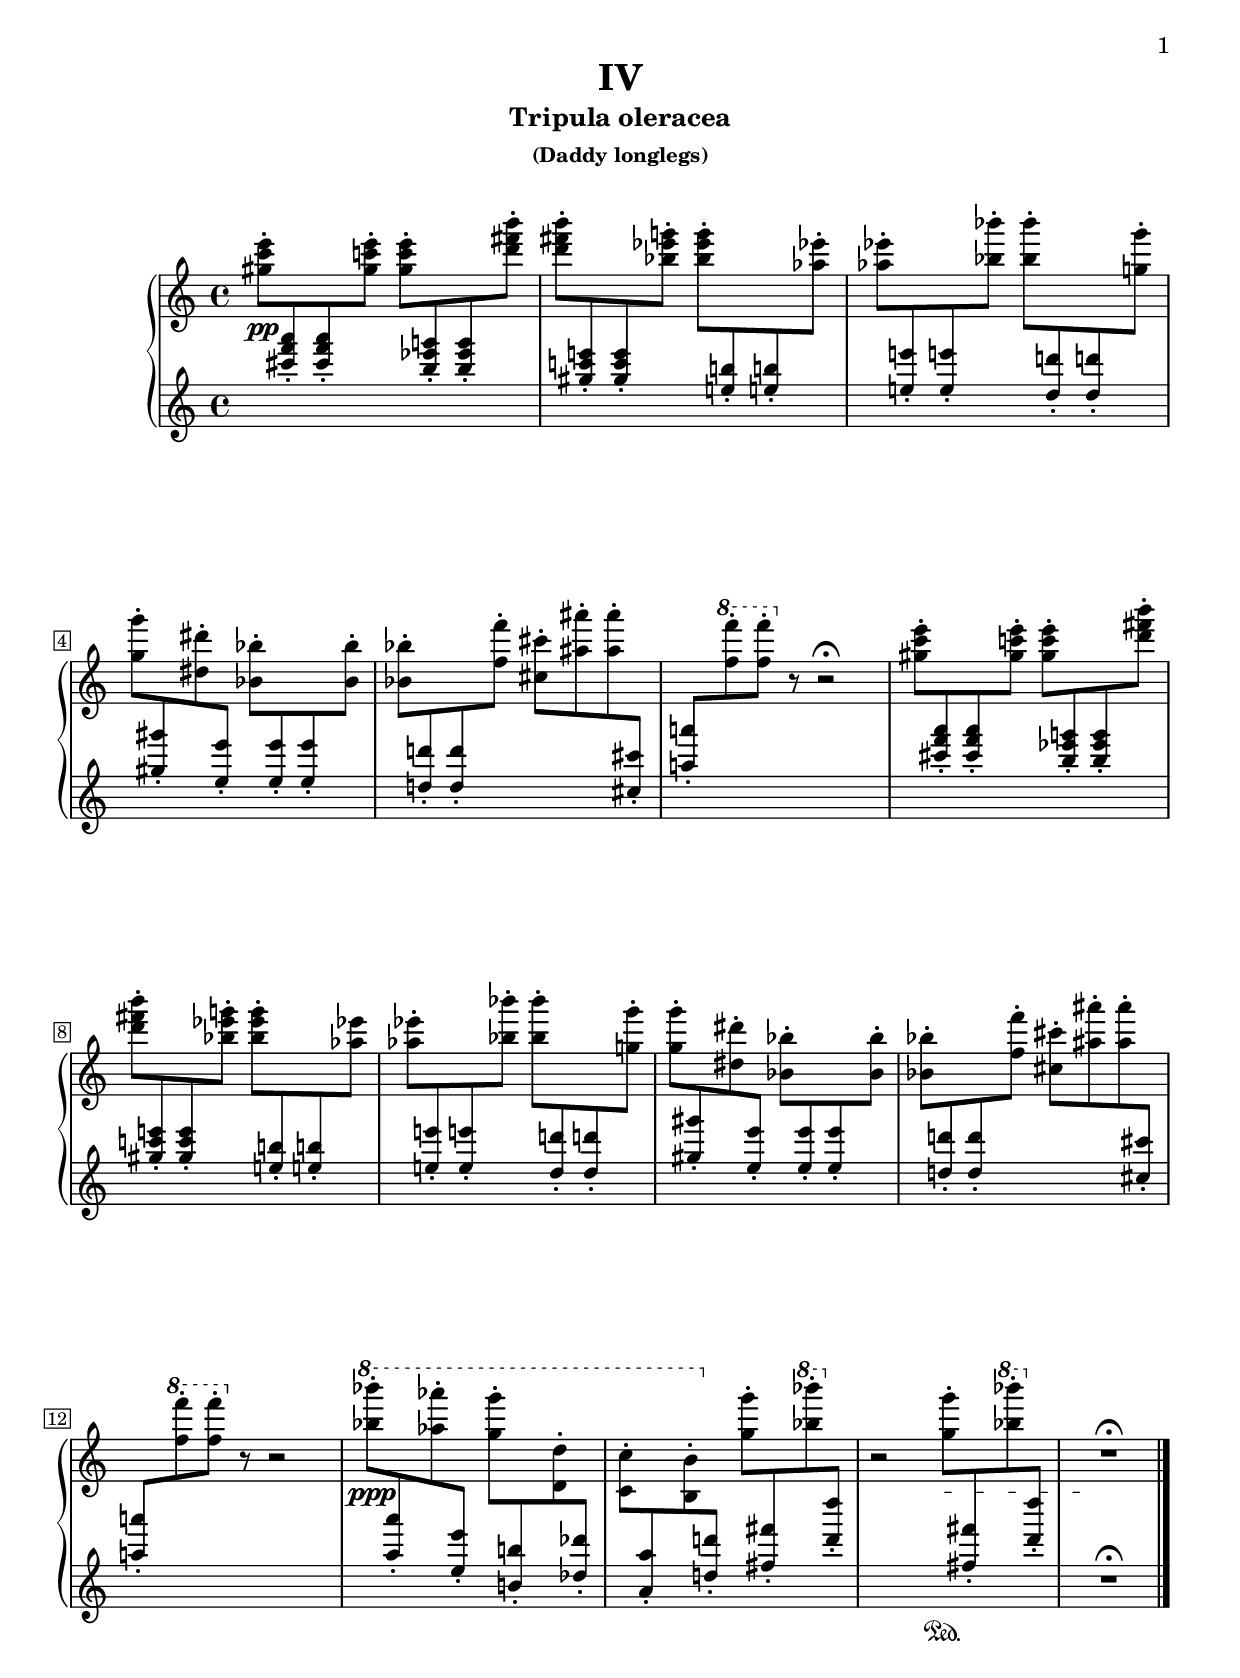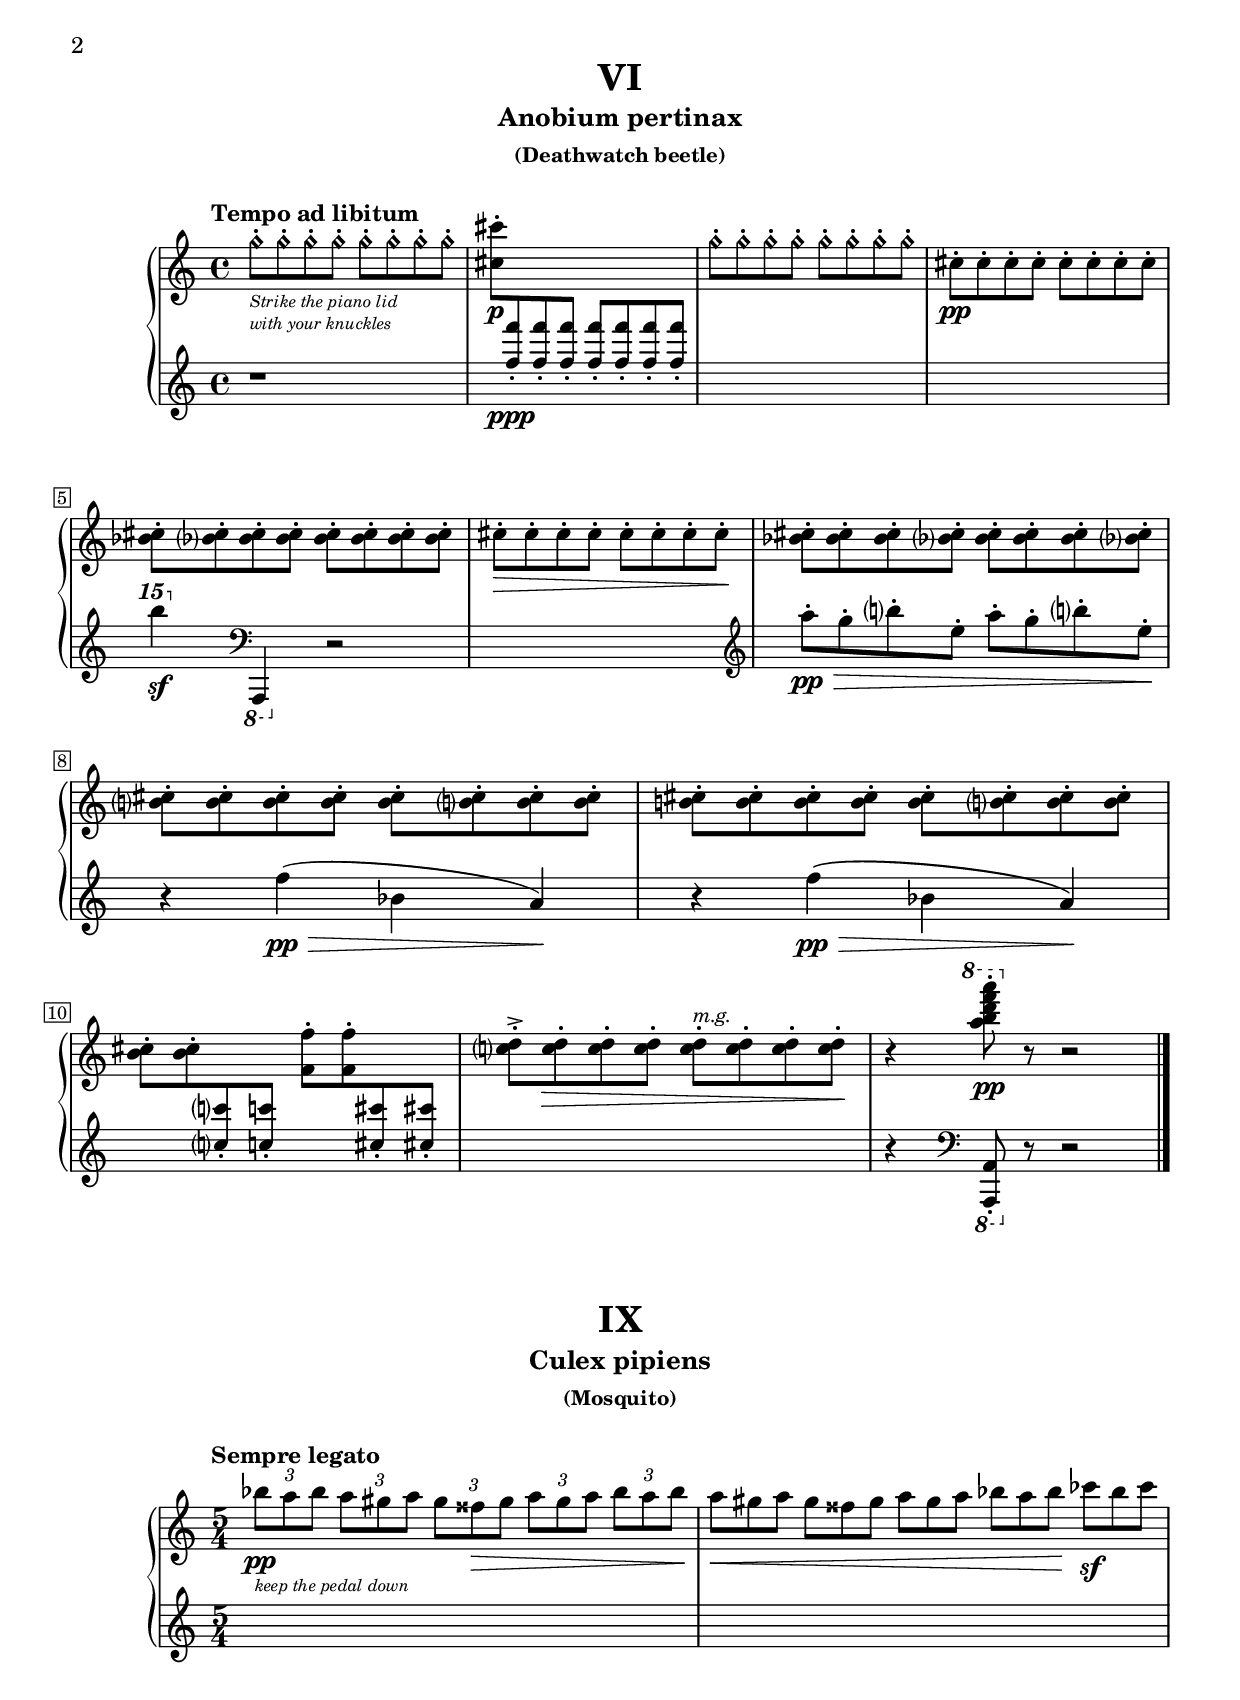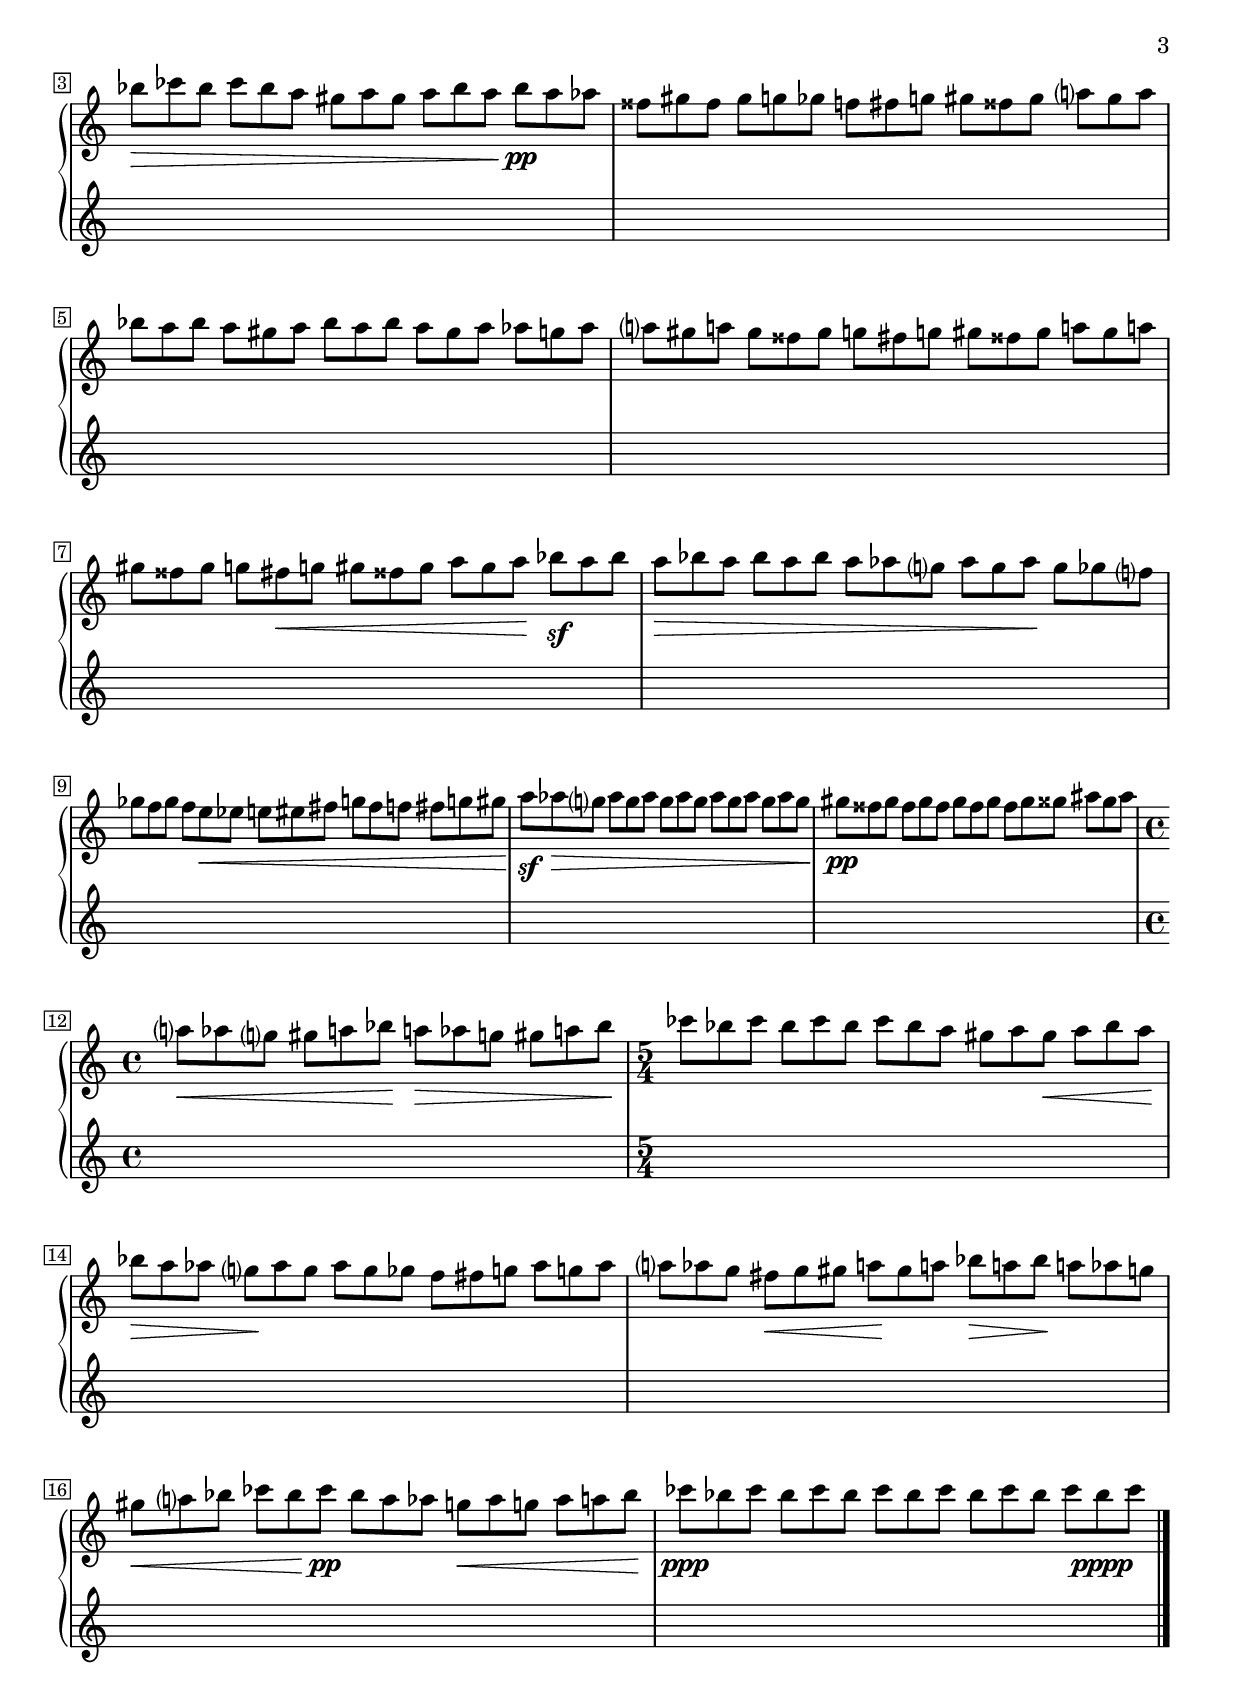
\version "2.23.10"

#(ly:set-option 'relative-includes #t)

\paper {
  line-width = 18.6\cm
  top-margin = 10\mm
  bottom-margin = 10\mm
  first-page-number = 0
  print-all-headers = ##t
}

\bookpart {
  \header {
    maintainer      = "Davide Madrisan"
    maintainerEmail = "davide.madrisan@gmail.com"
  }

  \include "./header.ily"
  \header {
    title = ##f
    composer = ##f
  }

  \markup {
    \fill-line {
      \center-column {
        \null\null\null\null\null\null\null\null
        \null\null\null\null\null\null\null\null
        \line { \abs-fontsize #38 \bold "Rued Langgaard" }
	\null\null\null
        \line { \abs-fontsize #36 \bold "Insektarium" }
	\null\null
	\line { \abs-fontsize #22 \bold "9 Puzzle Pictures, for solo piano" }
	\null\null\null
        \line { \abs-fontsize #24 \bold "BVN 134" }
        \null\null\null\null\null\null
        \null\null\null\null\null\null
        \fill-line { \abs-fontsize #11 "Transcribed and Engraved by Davide Madrisan" }
        \fill-line { \abs-fontsize #9 \typewriter "https://github.com/madrisan/open-scores/" }
        \null
        \fill-line {
          \abs-fontsize #8 "Based on the partition seen in a Youtube video"
        }
      }
    }
  }
}

Global = {
   \key c \major
   \time 4/4
   \include "../global.ly"
}

Upper = \relative c'' {
   \clef treble
   %1
   | <gis' c e>8-.\pp
     \change Staff = "lower" { \stemUp <cis f a>-. <cis f a>-. }
     \change Staff = "upper" { \stemDown <gis c! e>-. }
     <gis c e>-.
     \change Staff = "lower" { \stemUp <b ees g>-. <b ees g>-. }
     \change Staff = "upper" { \stemDown <d fis b>-. }
   | <d fis b>-.
     \change Staff = "lower" { \stemUp <gis, c e>-. <gis c e>-. }
     \change Staff = "upper" { \stemDown <bes ees g>-. }
     <bes ees g>-.
     \change Staff = "lower" { \stemUp <e,! b'!>-. <e! b'!>-. }
     \change Staff = "upper" { \stemDown <aes ees'>-. }
   | <aes ees'>-.
     \change Staff = "lower" { \stemUp <e e'!>-. <e e'!>-. }
     \change Staff = "upper" { \stemDown <bes' bes'>-. }
     <bes bes'>-.
     \change Staff = "lower" { \stemUp <d, d'!>-. <d d'!>-. }
     \change Staff = "upper" { \stemDown <g g'>-. }
     \break
   | <g g'>-.
     \change Staff = "lower" { \stemUp <gis gis'>-. }
     \change Staff = "upper" { \stemDown <dis dis'>-. }
     \change Staff = "lower" { \stemUp <e e'>-. }
     \change Staff = "upper" { \stemDown <bes bes'>-. }
     \change Staff = "lower" { \stemUp <e e'>-. <e e'>-. }
     \change Staff = "upper" { \stemDown <bes bes'>-. }
   %5
   | <bes bes'>-.
     \change Staff = "lower" { \stemUp <d d'>-. <d d'>-. }
     \change Staff = "upper" { \stemDown <f f'>-. }
     <cis cis'>-.
     <ais' ais'>-. <ais ais'>-.
     \change Staff = "lower" { \stemUp <cis, cis'>-. }
   | <a' a'>-.
     \change Staff = "upper" { \stemDown \ottava #1 <f' f'>-. <f f'>-.\ottava #0 }
     r8
     r2\fermata
   | <gis, c e>8-.
     \change Staff = "lower" { \stemUp <cis f a>-. <cis f a>-. }
     \change Staff = "upper" { \stemDown <gis c! e>-. }
     <gis c e>-.
     \change Staff = "lower" { \stemUp <b ees g>-. <b ees g>-. }
     \change Staff = "upper" { \stemDown <d fis b>-. }
   | <d fis b>-.
     \change Staff = "lower" { \stemUp <gis, c e>-. <gis c e>-. }
     \change Staff = "upper" { \stemDown <bes ees g>-. }
     <bes ees g>-.
     \change Staff = "lower" { \stemUp <e,! b'!>-. <e! b'!>-. }
     \change Staff = "upper" { \stemDown <aes ees'> }
   | <aes ees'>-.
     \change Staff = "lower" { \stemUp <e e'!>-. <e e'!>-. }
     \change Staff = "upper" { \stemDown <bes' bes'>-. }
     <bes bes'>-.
     \change Staff = "lower" { \stemUp <d, d'!>-. <d d'!>-. }
     \change Staff = "upper" { \stemDown <g g'>-. }
   %10
   | <g g'>-.
     \change Staff = "lower" { \stemUp <gis gis'>-. }
     \change Staff = "upper" { \stemDown <dis dis'>-. }
     \change Staff = "lower" { \stemUp <e e'>-. }
     \change Staff = "upper" { \stemDown <bes bes'>-. }
     \change Staff = "lower" { \stemUp <e e'>-. <e e'>-. }
     \change Staff = "upper" { \stemDown <bes bes'>-. }
   | <bes bes'>-.
     \change Staff = "lower" { \stemUp <d d'>-. <d d'>-. }
     \change Staff = "upper" { \stemDown <f f'>-. }
     <cis cis'>-.
     <ais' ais'>-. <ais ais'>-.
     \change Staff = "lower" { \stemUp <cis, cis'>-. }
   | <a' a'>-.
     \change Staff = "upper" { \stemDown \ottava #1 <f' f'>-. <f f'>-.\ottava #0 }
     r8
     r2
   | \ottava #1
     <bes bes'>8-.\ppp
     \change Staff = "lower" { \stemUp <a, a'>-. }
     \change Staff = "upper" { \stemDown <aes' aes'>-. }
     \change Staff = "lower" { \stemUp <e, e'>-. }
     \once\override Beam.positions = #'(-4 . -4)
     \change Staff = "upper" { \stemDown <g' g'>-. }
     \change Staff = "lower" { \stemUp <b,, b'>-. }
     \change Staff = "upper" { \stemDown <d d'>-. }
     \change Staff = "lower" { \stemUp <des des'>-. }
   | \once\override Beam.positions = #'(-4.8 . -5)
     \change Staff = "upper" { \stemDown <c c'>-. }
     \change Staff = "lower" { \stemUp <a a'>-. }
     \change Staff = "upper" { \stemDown <b b'>-. }
     \ottava #0
     \change Staff = "lower" { \stemUp <d d'>-. }
     \change Staff = "upper" { \stemDown <g g'>-. }
     \change Staff = "lower" { \stemUp <fis fis'>-. }
     \change Staff = "upper" { \ottava #1 \stemDown <bes' bes'>-. \ottava #0 }
     \change Staff = "lower" { \stemUp <d, d'>-. }
   %15
   | \change Staff = "upper" { r2 \stemDown <g, g'>8-. }
     \change Staff = "lower" { \stemUp <fis fis'>-. }
     \change Staff = "upper" { \ottava #1 \stemDown <bes' bes'>-. \ottava #0 }
     \change Staff = "lower" { \stemUp <d, d'>-. }
     \change Staff = "upper"
   | R1\fermata
   \fine

% la si do re mi fa sol
%  a b  c  d  e  f  g
}

Lower = \relative c {
   \clef treble
   %1
   | s1
   | s1
   | s1
   | s1
   %5
   | s1
   | s1
   | s1
   | s1
   | s1
   %10
   | s1
   | s1
   | s1
   | s1
   | s1
   %15
   | s2 s2\sustainOn\startTextSpan
   | R1\fermata\stopTextSpan
   \fine
}

\score {
  \new PianoStaff
  <<
    \accidentalStyle Score.piano
    \new Staff = "upper" {
      \Global
      \Upper
    }
    \new Staff = "lower" {
      \Global
      \Lower
    }
  >>
  \header {
  % composer = "Rued Langgaard"
    % workaround: insert some vertical space after the header
    composer = " "
  % opus = "BVN 134"
    subtitle = "Tripula oleracea"
    subsubtitle = "(Daddy longlegs)"
    title = \markup {
       %\override #'(font-name . "TeX Gyre Schola") {
       "IV"
       %}
    }
  }
  \layout { }
  \midi {
    \tempo 4 = 60
  }
}

\pageBreak
Global = {
   \key c \major
   \time 4/4
   \include "../global.ly"
}

Upper = \relative c' {
   \clef treble
   \tempo \markup { \bold Tempo ad libitum }
   %1
   | g''8-.\harmonic[_\markup {
       \italic \abs-fontsize #8
       \column {
         \line { "Strike the piano lid" }
         \line { "with your knuckles" }
       }
   }
     g-.\harmonic g-.\harmonic g-.\harmonic]
     g8-.\harmonic[ g-.\harmonic g-.\harmonic g-.\harmonic]
   | \stemDown <cis cis,>-._\p
     \change Staff = "lower" {
       \stemUp <f f,>8-._\ppp <f f,>8-. <f f,>8-.
       \stemUp <f f,>8-. <f f,>8-. <f f,>8-. <f f,>8-.
     }
   | \change Staff = "upper"
     \stemDown
     g,8-.\harmonic[ g-.\harmonic g-.\harmonic g-.\harmonic]
     g8-.\harmonic[ g-.\harmonic g-.\harmonic g-.\harmonic]
   | cis,8-._\pp[ cis-. cis-. cis-.]  cis-.[ cis-. cis-. cis-.]
   \break
   %5
   | <bes cis>8-. <bes cis>-. <bes cis>-. <bes cis>-.
     <bes cis>8-. <bes cis>-. <bes cis>-. <bes cis>-.
   | cis8-.\>[ cis-. cis-. cis-.]  cis-.[ cis-. cis-. cis-.]\!
   | <bes cis>8-. <bes cis>-. <bes cis>-. <bes cis>-.
     <bes cis>8-. <bes cis>-. <bes cis>-. <bes cis>-.
   | <b! cis>8-. <b cis>-. <b cis>-. <b cis>-.
     <b cis>8-. <b cis>-. <b cis>-. <b cis>-.
   | <b! cis>8-.[ <b cis>-. <b cis>-. <b cis>-.]
     <b cis>8-.[ <b cis>-. <b cis>-. <b cis>-.]
   %10
   | \once\override Beam.positions = #'(-3 . -3)
     \stemDown <b cis>8-. <b cis>-.
     \change Staff = "lower" {
       \stemUp <c! c'!>8-. <c'! c,!>8-.
     }
     \once\override Beam.positions = #'(-3 . -3)
     \change Staff = "upper" {
        \stemDown <f,, f'>8-. <f' f,>8-.
     }
     \change Staff = "lower" {
       \stemUp <cis cis'>8-. <cis'! cis,!>8-.
     }
     \change Staff = "upper"
   | \stemDown
     <c, d>8-.^>[ <c d>-.\> <c d>-. <c d>-.]
     <c d>8-.[^\markup {
       \italic \small { m.g. }
     }
     <c d>-. <c d>-. <c d>-.]\!
   | r4
     \ottava #1 \stemDown <a'' b d f a>8-.\pp
     \ottava #0
     r8 r2
   \fine

% la si do re mi fa sol
%  a b  c  d  e  f  g
}

Lower = \relative c {
   \clef treble
   %1
   | r1
   | s1
   | s1
   | s1
   %5
   | \ottava #2 b'''''4\sf \ottava #0
     \clef bass
     \once \override Staff.OttavaBracket.direction = #DOWN
     \ottava #1 a,,,,,4 \ottava #0
     r2
   | s1 \clef treble
   | a'''8-.\pp\>[ g-. b-. e,-.]  a8-.[ g-. b-. e,-.]\!
   | r4 f4\pp(\> bes, a)\!
   | r4 f'4\pp\(\> bes, a\)\!
   %10
   | s1
   | s1
   | r4
     \clef bass
     \once \override Staff.OttavaBracket.direction = #DOWN
     \ottava #1 \stemUp <a, a,>8-.
     \ottava #0
     r8 r2
   \fine

% la si do re mi fa sol
%  a b  c  d  e  f  g
}

\score {
  \new PianoStaff
  <<
    \accidentalStyle Score.piano-cautionary
    \new Staff = "upper" {
      \Global
      \Upper
    }
    \new Staff = "lower" {
      \Global
      \Lower
    }
  >>
  \header {
  % composer = "Rued Langgaard"
    % workaround: insert some vertical space after the header
    composer = " "
  % opus = "BVN 134"
    subtitle = "Anobium pertinax"
    subsubtitle = "(Deathwatch beetle)"
    title = \markup {
       %\override #'(font-name . "TeX Gyre Schola") {
       "VI"
       %}
    }
  }
  \layout { }
  \midi {
    \tempo 4 = 60
  }
}

Global = {
   \key c \major
   \time 5/4
   \include "../global.ly"
}

Upper = \relative c' {
   \clef treble
   \tempo \markup { \bold Sempre legato }
   %1
   | \tupletUp
     \tuplet 3/2 4 {
       bes''8_\pp_\markup {
         \italic \abs-fontsize #8
         \column {
           \line { "keep the pedal down" }
         }
       }
       a bes
     }
     \tuplet 3/2 4 { a gis a }
     \tuplet 3/2 4 { gis fisis\> gis }
     \tuplet 3/2 4 { a gis a }
     \tuplet 3/2 4 { bes a bes\! }
   %2
   | \omit TupletNumber
     \tuplet 3/2 4 { a\< gis a }
     \tuplet 3/2 4 { gis fisis gis }
     \tuplet 3/2 4 { a gis a }
     \tuplet 3/2 4 { bes a bes\! }
     \tuplet 3/2 4 { ces\sf bes ces }
   %3
   | \tuplet 3/2 4 { bes\> ces bes }
     \tuplet 3/2 4 { ces bes a }
     \tuplet 3/2 4 { gis a gis }
     \tuplet 3/2 4 { a bes a\! }
     \tuplet 3/2 4 { bes\pp a aes }
   %4
   | \tuplet 3/2 4 { fisis gis fisis }
     \tuplet 3/2 4 { gis g! ges }
     \tuplet 3/2 4 { f! fis g! }
     \tuplet 3/2 4 { gis fisis gis }
     \tuplet 3/2 4 { a gis a }
   %5
   | \tuplet 3/2 4 { bes a bes }
     \tuplet 3/2 4 { a gis a }
     \tuplet 3/2 4 { bes a bes }
     \tuplet 3/2 4 { a gis a }
     \tuplet 3/2 4 { aes g! aes }
   %6
   | \tuplet 3/2 4 { a! gis a! }
     \tuplet 3/2 4 { gis fisis gis }
     \tuplet 3/2 4 { g! fis g! }
     \tuplet 3/2 4 { gis fisis gis }
     \tuplet 3/2 4 { a! gis a! }
   %7
   | \tuplet 3/2 4 { gis fisis gis }
     \tuplet 3/2 4 { g! fis\< g! }
     \tuplet 3/2 4 { gis fisis gis }
     \tuplet 3/2 4 { a gis a\! }
     \tuplet 3/2 4 { bes\sf a bes }
   %8
   | \tuplet 3/2 4 { a\> bes a }
     \tuplet 3/2 4 { bes a bes }
     \tuplet 3/2 4 { a aes g }
     \tuplet 3/2 4 { aes g aes\! }
     \tuplet 3/2 4 { g ges f }
   %9
   | \tuplet 3/2 4 { ges f ges }
     \tuplet 3/2 4 { f e\< ees }
     \tuplet 3/2 4 { e! eis fis }
     \tuplet 3/2 4 { g! fis f! }
     \tuplet 3/2 4 { fis g! gis\! }
   %10
   | \tuplet 3/2 4 { a\sf aes\> g }
     \tuplet 3/2 4 { aes g aes }
     \tuplet 3/2 4 { g aes g }
     \tuplet 3/2 4 { aes g aes }
     \tuplet 3/2 4 { g aes g\! }
   %11
   | \tuplet 3/2 4 { gis\pp fisis gis }
     \tuplet 3/2 4 { fisis gis fisis }
     \tuplet 3/2 4 { gis fisis gis }
     \tuplet 3/2 4 { fisis gis gisis }
     \tuplet 3/2 4 { ais gisis ais }
   %12
   | \time 4/4
     \tuplet 3/2 4 { a!\< aes g }
     \tuplet 3/2 4 { gis a! bes\! }
     \tuplet 3/2 4 { a!\> aes g! }
     \tuplet 3/2 4 { gis a! bes\! }
   %13
   | \time 5/4
     \tuplet 3/2 4 { ces8 bes ces }
     \tuplet 3/2 4 { bes ces bes }
     \tuplet 3/2 4 { ces bes a }
     \tuplet 3/2 4 { gis a gis\< }
     \tuplet 3/2 4 { a bes a\! }
   %14
   | \tuplet 3/2 4 { bes\> a aes }
     \tuplet 3/2 4 { g\! aes g }
     \tuplet 3/2 4 { aes g ges }
     \tuplet 3/2 4 { f fis g! }
     \tuplet 3/2 4 { aes g! aes }
   %15
   | \tuplet 3/2 4 { a! aes g }
     \tuplet 3/2 4 { fis\< g gis }
     \tuplet 3/2 4 { a!\! gis a! }
     \tuplet 3/2 4 { bes\> a! bes\! }
     \tuplet 3/2 4 { a! aes g! }
   %16
   | \tuplet 3/2 4 { gis\< a bes }
     \tuplet 3/2 4 { ces bes\! ces\pp }
     \tuplet 3/2 4 { bes a aes }
     \tuplet 3/2 4 { g!\< aes g! }
     \tuplet 3/2 4 { aes a! bes\! }
   %17
   | \tuplet 3/2 4 { ces\ppp bes ces }
     \tuplet 3/2 4 { bes ces bes }
     \tuplet 3/2 4 { ces bes ces }
     \tuplet 3/2 4 { bes ces bes }
     \tuplet 3/2 4 { ces bes\pppp ces }
   \fine

% la si do re mi fa sol
%  a b  c  d  e  f  g
}

Lower = \relative c {
   \clef treble
   %1
   | s1 s4
   | s1 s4
   | s1 s4
   | s1 s4
   %5
   | s1 s4
   | s1 s4
   | s1 s4
   | s1 s4
   | s1 s4
   %10
   | s1 s4
   | s1 s4
   | \time 4/4
     s1
   | \time 5/4
     s1 s4
   | s1 s4
   %15
   | s1 s4
   | s1 s4
   | s1 s4
   \fine
}

\score {
   \new PianoStaff
   <<
      \accidentalStyle Score.piano-cautionary
      \new Staff = "upper" {
         \Global
         \Upper
      }
      \new Staff = "lower" {
         \Global
         \Lower
      }
   >>
   \header {
    % composer = "Rued Langgaard"
    % workaround: insert some vertical space after the header
      composer = " "
    % opus = "BVN 134"
      subtitle = "Culex pipiens"
      subsubtitle = "(Mosquito)"
      title = \markup {
         %\override #'(font-name . "TeX Gyre Schola") {
         "IX"
         %}
      }
   }
   \layout { }
   \midi {
      \tempo 4 = 220
   }
}

